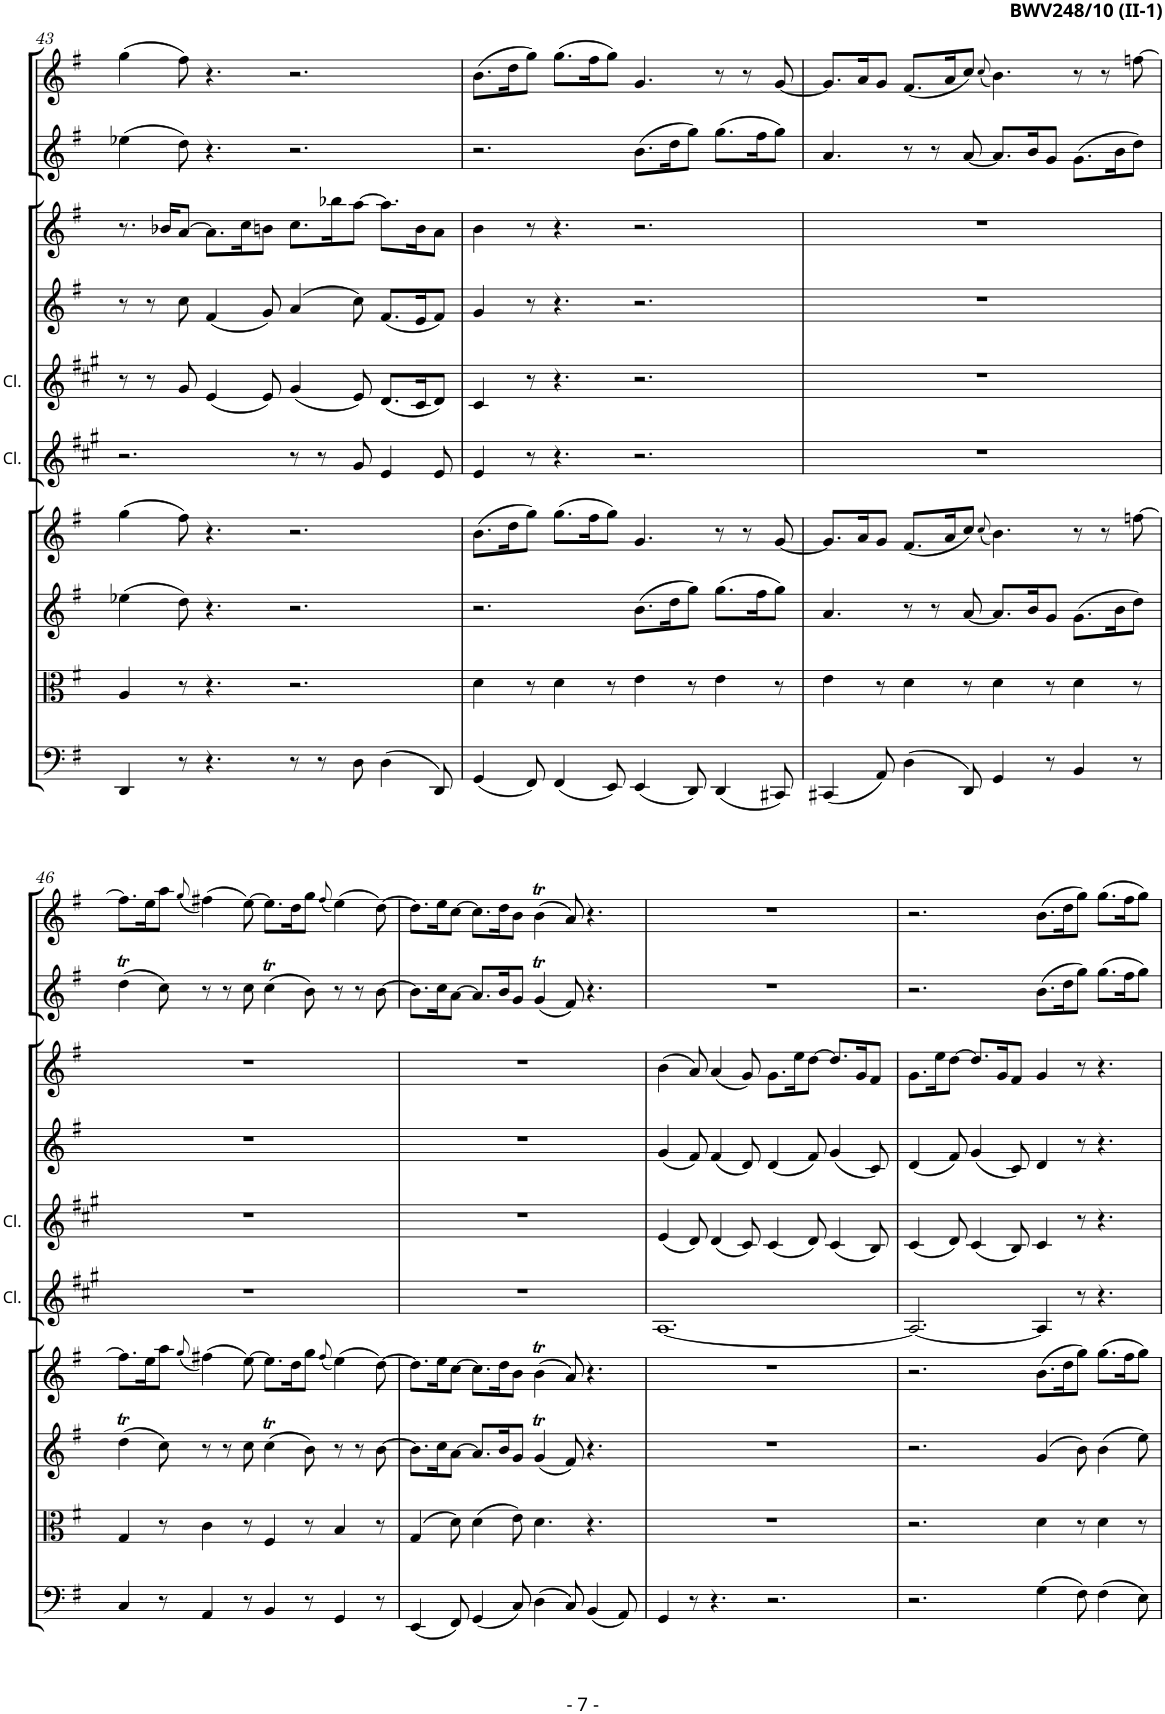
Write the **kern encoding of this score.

**kern	**kern	**kern	**kern	**kern	**kern	**kern	**kern	**kern	**kern	**kern	**kern	**kern
*part13	*part12	*part11	*part10	*part9	*part8	*part7	*part6	*part5	*part4	*part3	*part2	*part1
*staff13	*staff12	*staff11	*staff10	*staff9	*staff8	*staff7	*staff6	*staff5	*staff4	*staff3	*staff2	*staff1
*I"BC-Org	*I"BC-Fg	*I"BC-Cb	*I"BC	*I"Va	*I"Vn2	*I"Vn1	*I"Clarinete	*I"Clarinete	*I"oba2	*I"oba1	*I"fltr2	*I"fltr1
*	*	*I'Cb	*	*	*	*	*I'Cl.	*I'Cl.	*I'Ob	*I'Ob	*I'Fl	*I'Fl
!!LO:PB:g=z
*clefF4	*clefF4	*clefF4	*clefF4	*clefC3	*clefG2	*clefG2	*clefG2	*clefG2	*clefG2	*clefG2	*clefG2	*clefG2
*	*	*Trd7c12	*	*	*	*	*Trd1c2	*Trd1c2	*	*	*	*
*k[f#]	*k[f#]	*k[f#]	*k[f#]	*k[f#]	*k[f#]	*k[f#]	*k[f#c#g#]	*k[f#c#g#]	*k[f#]	*k[f#]	*k[f#]	*k[f#]
*G:	*G:	*G:	*G:	*G:	*G:	*G:	*A:	*A:	*G:	*G:	*G:	*G:
*M12/8	*M12/8	*M12/8	*M12/8	*M12/8	*M12/8	*M12/8	*M12/8	*M12/8	*M12/8	*M12/8	*M12/8	*M12/8
=43	=43	=43	=43	=43	=43	=43	=43	=43	=43	=43	=43	=43
4DD	4DD	4DD	4DD/	4A/	(4ee-X\	(4gg\	2.r	8r	8r	8.r	(4ee-X\	(4gg\
.	.	.	.	.	.	.	.	8r	8r	.	.	.
.	.	.	.	.	.	.	.	.	.	16b-X/KL	.	.
8r	8r	8r	8r	8r	8dd\)	8ff#\)	.	8g#/	8cc\	[8a/J	8dd\)	8ff#\)
!LO:N:vis=4	!LO:N:vis=4	!LO:N:vis=4	!	!	!	!	!	!	!	!	!	!
4.r	4.r	4.r	4.r	4.r	4.r	4.r	.	(4e/	(4f#/	8.a\L]	4.r	4.r
.	.	.	.	.	.	.	.	.	.	16cc\K	.	.
.	.	.	.	.	.	.	.	8e/)	8g/)	8bn\J	.	.
8r	8r	8r	8r	2.r	2.r	2.r	8r	(4g#/	(4a/	8.cc\L	2.r	2.r
8r	8r	8r	8r	.	.	.	8r	.	.	.	.	.
.	.	.	.	.	.	.	.	.	.	16bb-X\K	.	.
8D	8D	8D	8D\	.	.	.	8g#/	8e/)	8cc\)	[8aa\J	.	.
4D	4D	4D	(4D\	.	.	.	4e/	(8.d/L	(8.f#/L	8.aa\L]	.	.
.	.	.	.	.	.	.	.	16c#/K	16e/K	16b\K	.	.
8DD	8DD	8DD	8DD/)	.	.	.	8e/	8d/J)	8f#/J)	8a\J	.	.
=44	=44	=44	=44	=44	=44	=44	=44	=44	=44	=44	=44	=44
4GG	4GG	4GG	(4GG/	4d\	2.r	(8.b\L	4e/	4c#/	4g/	4b\	2.r	(8.b\L
.	.	.	.	.	.	16dd\K	.	.	.	.	.	16dd\K
8FF#	8FF#	8FF#	8FF#/)	8r	.	8gg\J)	8r	8r	8r	8r	.	8gg\J)
4FF#	4FF#	4FF#	(4FF#/	4d\	.	(8.gg\L	4.r	4.r	4.r	4.r	.	(8.gg\L
.	.	.	.	.	.	16ff#\K	.	.	.	.	.	16ff#\K
8EE	8EE	8EE	8EE/)	8r	.	8gg\J)	.	.	.	.	.	8gg\J)
4EE	4EE	4EE	(4EE/	4e\	(8.b\L	4.g/	2.r	2.r	2.r	2.r	(8.b\L	4.g/
.	.	.	.	.	16dd\K	.	.	.	.	.	16dd\K	.
8DD	8DD	8DD	8DD/)	8r	8gg\J)	.	.	.	.	.	8gg\J)	.
4DD	4DD	4DD	(4DD/	4e\	(8.gg\L	8r	.	.	.	.	(8.gg\L	8r
.	.	.	.	.	.	8r	.	.	.	.	.	8r
.	.	.	.	.	16ff#\K	.	.	.	.	.	16ff#\K	.
8CC#X	8CC#X	8CC#X	8CC#X/)	8r	8gg\J)	[8g/	.	.	.	.	8gg\J)	[8g/
=45	=45	=45	=45	=45	=45	=45	=45	=45	=45	=45	=45	=45
4CC#X	4CC#X	4CC#X	(4CC#X/	4e\	4.a/	8.g/L]	1.r	1.r	1.r	1.r	4.a/	8.g/L]
.	.	.	.	.	.	16a/K	.	.	.	.	.	16a/K
8AA	8AA	8AA	8AA/)	8r	.	8g/J	.	.	.	.	.	8g/J
4D	4D	4D	(4D\	4d\	8r	(8.f#/L	.	.	.	.	8r	(8.f#/L
.	.	.	.	.	8r	.	.	.	.	.	8r	.
.	.	.	.	.	.	16a/K	.	.	.	.	.	16a/K
8DD	8DD	8DD	8DD/)	8r	[8a/	8cc/J)	.	.	.	.	[8a/	8cc/J)
.	.	.	.	.	.	(8qcc/	.	.	.	.	.	(8qcc/
4GG	4GG	4GG	4GG/	4d\	8.a/L]	4.b\)	.	.	.	.	8.a/L]	4.b\)
.	.	.	.	.	16b/K	.	.	.	.	.	16b/K	.
8r	8r	8r	8r	8r	8g/J	.	.	.	.	.	8g/J	.
4BB	4BB	4BB	4BB/	4d\	(8.g\L	8r	.	.	.	.	(8.g\L	8r
.	.	.	.	.	.	8r	.	.	.	.	.	8r
.	.	.	.	.	16b\K	.	.	.	.	.	16b\K	.
8r	8r	8r	8r	8r	8dd\J)	[8ffn\	.	.	.	.	8dd\J)	[8ffn\
!!LO:LB:g=z
=46	=46	=46	=46	=46	=46	=46	=46	=46	=46	=46	=46	=46
4C	4C	4C	4C/	4G/	(4ddT\	8.ff\L]	1.r	1.r	1.r	1.r	(4ddT\	8.ff\L]
.	.	.	.	.	.	16ee\K	.	.	.	.	.	16ee\K
8r	8r	8r	8r	8r	8cc\)	8aa\J	.	.	.	.	8cc\)	8aa\J
.	.	.	.	.	.	(8qgg/	.	.	.	.	.	(8qgg/
4AA	4AA	4AA	4AA/	4c\	8r	(4ff#X\)	.	.	.	.	8r	(4ff#X\)
.	.	.	.	.	8r	.	.	.	.	.	8r	.
8r	8r	8r	8r	8r	8cc\	[8ee\)	.	.	.	.	8cc\	[8ee\)
4BB	4BB	4BB	4BB/	4F#/	(4ccT\	8.ee\L]	.	.	.	.	(4ccT\	8.ee\L]
.	.	.	.	.	.	16dd\K	.	.	.	.	.	16dd\K
8r	8r	8r	8r	8r	8b\)	8gg\J	.	.	.	.	8b\)	8gg\J
.	.	.	.	.	.	(8qff#/	.	.	.	.	.	(8qff#/
4GG	4GG	4GG	4GG/	4B/	8r	(4ee\)	.	.	.	.	8r	(4ee\)
.	.	.	.	.	8r	.	.	.	.	.	8r	.
8r	8r	8r	8r	8r	[8b\	[8dd\)	.	.	.	.	[8b\	[8dd\)
=47	=47	=47	=47	=47	=47	=47	=47	=47	=47	=47	=47	=47
4EE	4EE	4EE	(4EE/	(4G/	8.b\L]	8.dd\L]	1.r	1.r	1.r	1.r	8.b\L]	8.dd\L]
.	.	.	.	.	16cc\K	16ee\K	.	.	.	.	16cc\K	16ee\K
8FF#	8FF#	8FF#	8FF#/)	8d\)	[8a\J	[8cc\J	.	.	.	.	[8a\J	[8cc\J
4GG	4GG	4GG	(4GG/	(4d\	8.a/L]	8.cc\L]	.	.	.	.	8.a/L]	8.cc\L]
.	.	.	.	.	16b/K	16dd\K	.	.	.	.	16b/K	16dd\K
8C	8C	8C	8C/)	8e\)	8g/J	8b\J	.	.	.	.	8g/J	8b\J
4D	4D	4D	(4D\	4.d\	(4gT/	(4bt\	.	.	.	.	(4gT/	(4bt\
8C	8C	8C	8C/)	.	8f#/)	8a/)	.	.	.	.	8f#/)	8a/)
4BB	4BB	4BB	(4BB/	4.r	4.r	4.r	.	.	.	.	4.r	4.r
8AA	8AA	8AA	8AA/)	.	.	.	.	.	.	.	.	.
=48	=48	=48	=48	=48	=48	=48	=48	=48	=48	=48	=48	=48
4GG	4GG	4GG	4GG/	1.r	1.r	1.r	[1.A	(4e/	(4g/	(4b\	1.r	1.r
8r	8r	8r	8r	.	.	.	.	8d/)	8f#/)	8a/)	.	.
!LO:N:vis=4	!LO:N:vis=4	!LO:N:vis=4	!	!	!	!	!	!	!	!	!	!
4.r	4.r	4.r	4.r	.	.	.	.	(4d/	(4f#/	(4a/	.	.
.	.	.	.	.	.	.	.	8c#/)	8d/)	8g/)	.	.
!LO:N:vis=2	!LO:N:vis=2	!LO:N:vis=2	!	!	!	!	!	!	!	!	!	!
2.r	2.r	2.r	2.r	.	.	.	.	(4c#/	(4d/	8.g\L	.	.
.	.	.	.	.	.	.	.	.	.	16ee\K	.	.
.	.	.	.	.	.	.	.	8d/)	8f#/)	[8dd\J	.	.
.	.	.	.	.	.	.	.	(4c#/	(4g/	8.dd/L]	.	.
.	.	.	.	.	.	.	.	.	.	16g/K	.	.
.	.	.	.	.	.	.	.	8B/)	8c/)	8f#/J	.	.
=49	=49	=49	=49	=49	=49	=49	=49	=49	=49	=49	=49	=49
!LO:N:vis=2	!LO:N:vis=2	!LO:N:vis=2	!	!	!	!	!	!	!	!	!	!
2.r	2.r	2.r	2.r	2.r	2.r	2.r	2.A/_	(4c#/	(4d/	8.g\L	2.r	2.r
.	.	.	.	.	.	.	.	.	.	16ee\K	.	.
.	.	.	.	.	.	.	.	8d/)	8f#/)	[8dd\J	.	.
.	.	.	.	.	.	.	.	(4c#/	(4g/	8.dd/L]	.	.
.	.	.	.	.	.	.	.	.	.	16g/K	.	.
.	.	.	.	.	.	.	.	8B/)	8c/)	8f#/J	.	.
4G	4G	4G	(4G\	4d\	(4g/	(8.b\L	4A/]	4c#/	4d/	4g/	(8.b\L	(8.b\L
.	.	.	.	.	.	16dd\K	.	.	.	.	16dd\K	16dd\K
8F#	8F#	8F#	8F#\)	8r	8b\)	8gg\J)	8r	8r	8r	8r	8gg\J)	8gg\J)
4F#	4F#	4F#	(4F#\	4d\	(4b\	(8.gg\L	4.r	4.r	4.r	4.r	(8.gg\L	(8.gg\L
.	.	.	.	.	.	16ff#\K	.	.	.	.	16ff#\K	16ff#\K
8E	8E	8E	8E\)	8r	8ee\)	8gg\J)	.	.	.	.	8gg\J)	8gg\J)
=	=	=	=	=	=	=	=	=	=	=	=	=
*-	*-	*-	*-	*-	*-	*-	*-	*-	*-	*-	*-	*-
